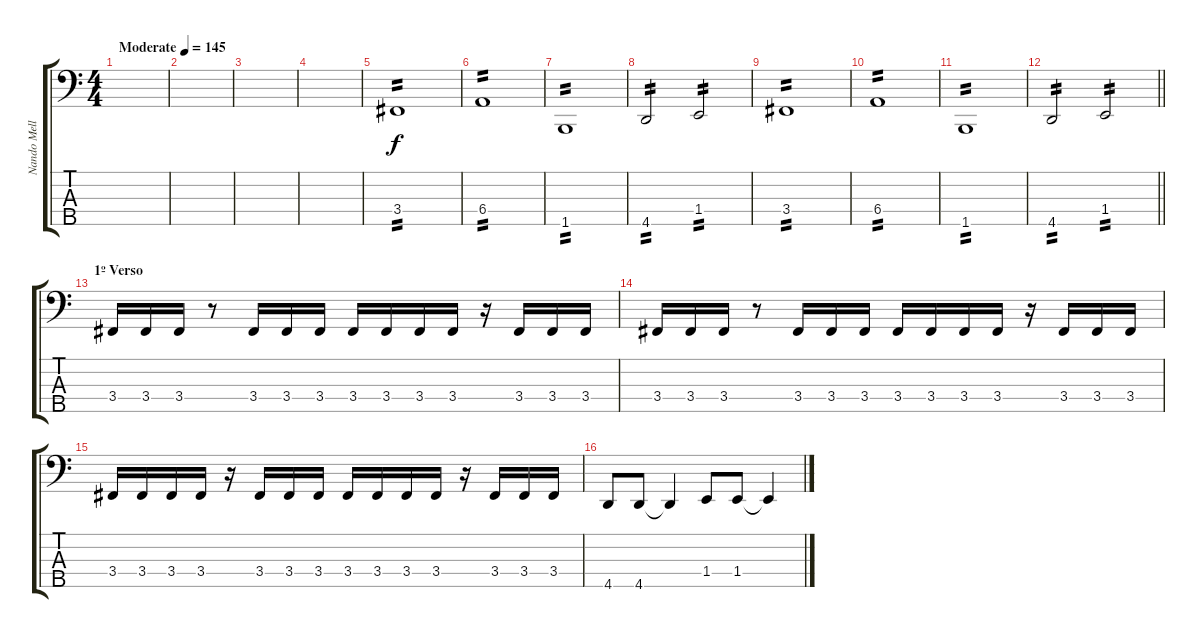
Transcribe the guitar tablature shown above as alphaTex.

\track ("Nando Mello" "Nando Mell") {instrument electricbassfinger}
\staff {score tabs}
\tuning (Gb2 Db2 Ab1 Eb1 Bb0) {hide}
\ts (4 4)
\tempo (145 "Moderate")
\clef f4
\ks c
|
|
|
|
3.4.1{tp 2} |
6.4.1{tp 2} |
1.5.1{tp 2} |
4.5.2{tp 2} 1.4.2{tp 2} |
3.4.1{tp 2} |
6.4.1{tp 2} |
1.5.1{tp 2} |
\barLineRight lightlight
4.5.2{tp 2} 1.4.2{tp 2} |
\section ("" "1º Verso")
3.4.16 3.4.16 3.4.16 r.8 3.4.16 3.4.16 3.4.16 3.4.16 3.4.16 3.4.16 3.4.16 r.16 3.4.16 3.4.16 3.4.16 |
3.4.16 3.4.16 3.4.16 r.8 3.4.16 3.4.16 3.4.16 3.4.16 3.4.16 3.4.16 3.4.16 r.16 3.4.16 3.4.16 3.4.16 |
3.4.16 3.4.16 3.4.16 3.4.16 r.16 3.4.16 3.4.16 3.4.16 3.4.16 3.4.16 3.4.16 3.4.16 r.16 3.4.16 3.4.16 3.4.16 |
4.5.8 4.5.8 4.5{t}.4 1.4.8 1.4.8 1.4{t}.4
